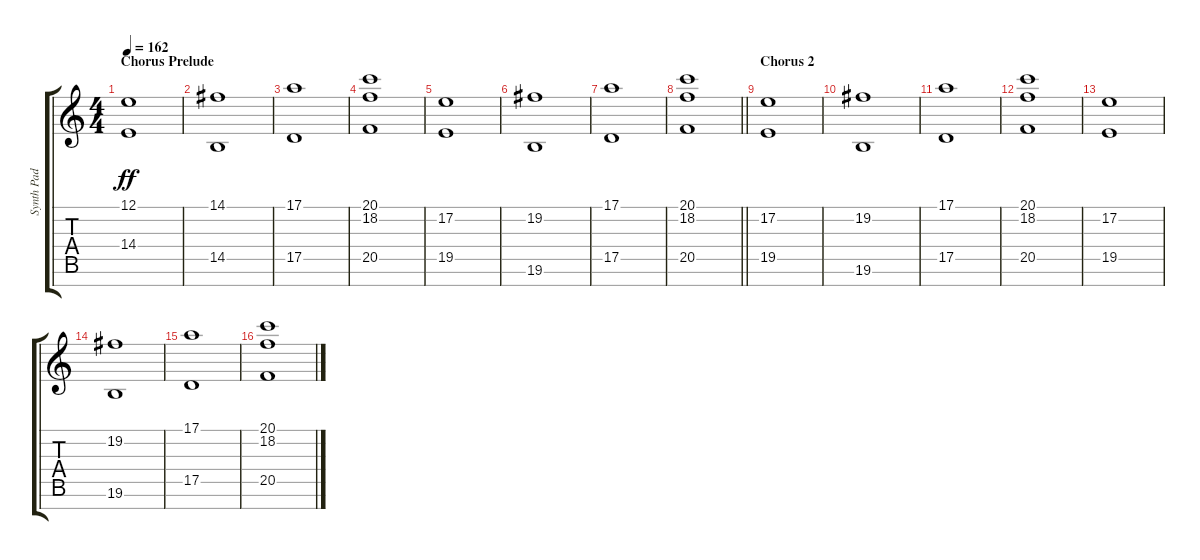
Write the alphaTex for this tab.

\track ("Synth Pad" "Synth Pad") {instrument pad2warm}
\staff {score tabs}
\tuning (E4 B3 G3 D3 A2 E2 B1) {hide}
\ts (4 4)
\section ("" "Chorus Prelude")
\tempo 162
\clef g2
\ks c
(12.1 14.4).1{dy ff} |
(14.1 14.5).1 |
(17.1 17.5).1 |
(20.1 18.2 20.5).1 |
(17.2 19.5).1 |
(19.2 19.6).1 |
(17.1 17.5).1 |
\barLineRight lightlight
(20.1 18.2 20.5).1 |
\section ("" "Chorus 2")
(17.2 19.5).1 |
(19.2 19.6).1 |
(17.1 17.5).1 |
(20.1 18.2 20.5).1 |
(17.2 19.5).1 |
(19.2 19.6).1 |
(17.1 17.5).1 |
(20.1 18.2 20.5).1
